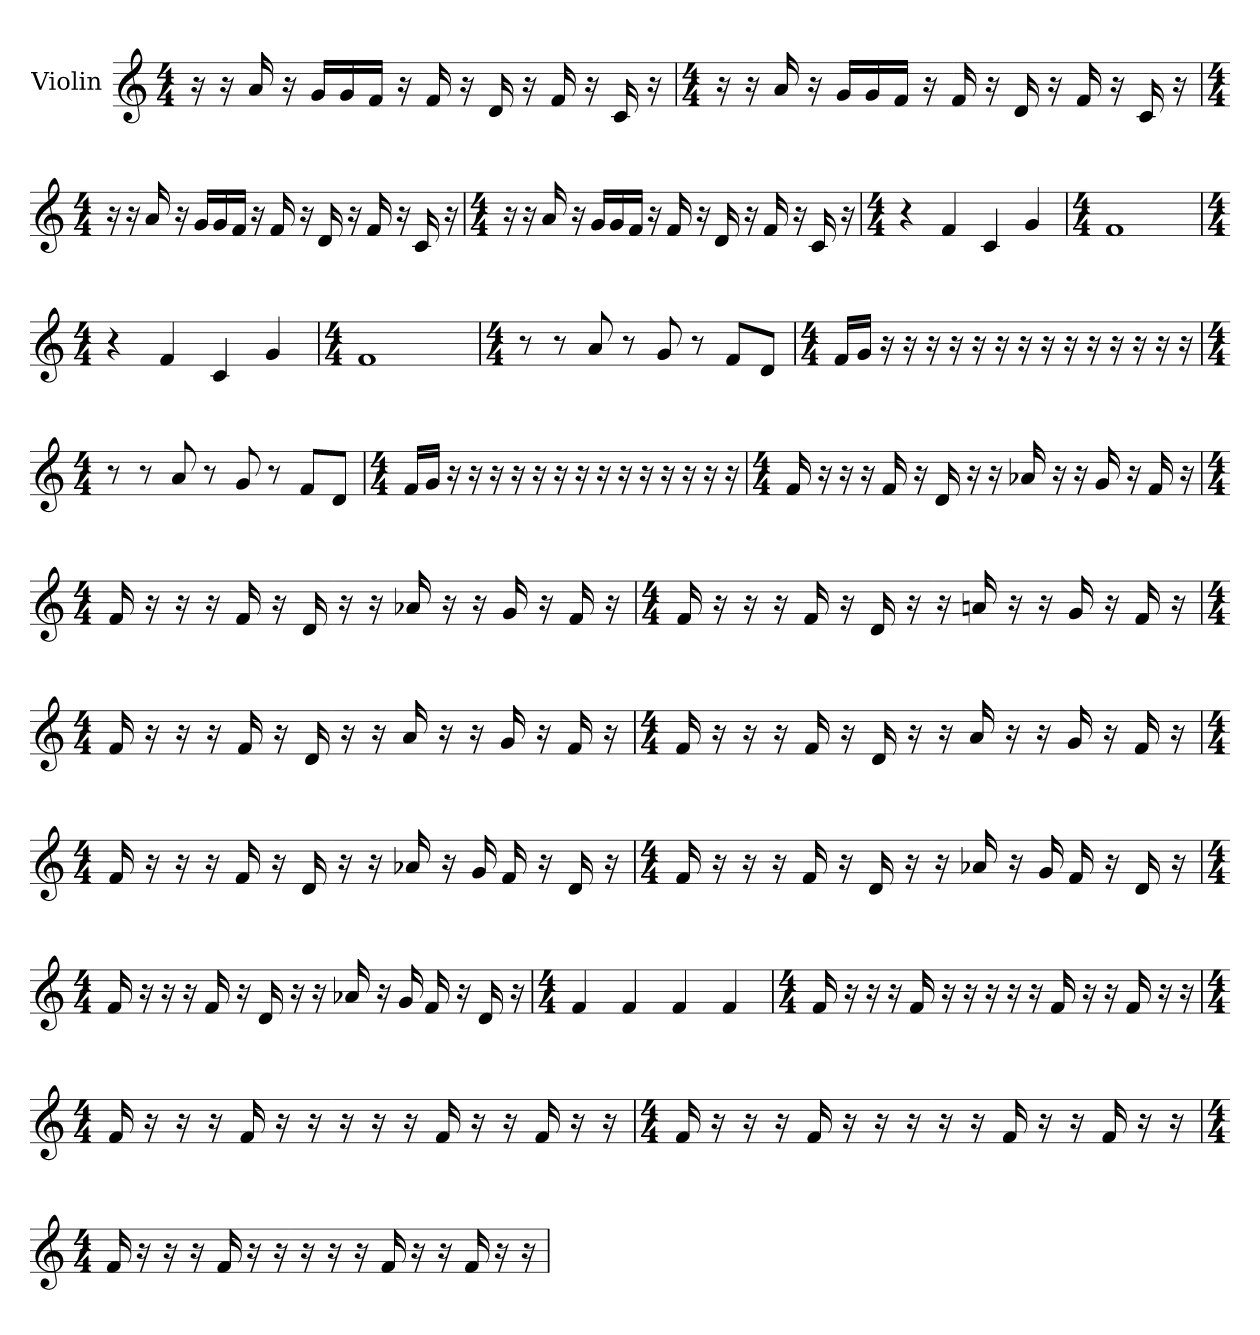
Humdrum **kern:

**kern
*part1
*staff1
*I"Violin
*I'Vln
*M4/4
=
16r
16r
16a
16r
16gLL
16g
16fJJ
16r
16f
16r
16d
16r
16f
16r
16c
16r
=
*M4/4
16r
16r
16a
16r
16gLL
16g
16fJJ
16r
16f
16r
16d
16r
16f
16r
16c
16r
=
*M4/4
16r
16r
16a
16r
16gLL
16g
16fJJ
16r
16f
16r
16d
16r
16f
16r
16c
16r
=
*M4/4
16r
16r
16a
16r
16gLL
16g
16fJJ
16r
16f
16r
16d
16r
16f
16r
16c
16r
=
*M4/4
4r
4f
4c
4g
=
*M4/4
1f
=
*M4/4
4r
4f
4c
4g
=
*M4/4
1f
=
*M4/4
8r
8r
8a
8r
8g
8r
8fL
8dJ
=
*M4/4
16fLL
16gJJ
16r
16r
16r
16r
16r
16r
16r
16r
16r
16r
16r
16r
16r
16r
=
*M4/4
8r
8r
8a
8r
8g
8r
8fL
8dJ
=
*M4/4
16fLL
16gJJ
16r
16r
16r
16r
16r
16r
16r
16r
16r
16r
16r
16r
16r
16r
=
*M4/4
16f
16r
16r
16r
16f
16r
16d
16r
16r
16a-X
16r
16r
16g
16r
16f
16r
=
*M4/4
16f
16r
16r
16r
16f
16r
16d
16r
16r
16a-X
16r
16r
16g
16r
16f
16r
=
*M4/4
16f
16r
16r
16r
16f
16r
16d
16r
16r
16an
16r
16r
16g
16r
16f
16r
=
*M4/4
16f
16r
16r
16r
16f
16r
16d
16r
16r
16a
16r
16r
16g
16r
16f
16r
=
*M4/4
16f
16r
16r
16r
16f
16r
16d
16r
16r
16a
16r
16r
16g
16r
16f
16r
=
*M4/4
16f
16r
16r
16r
16f
16r
16d
16r
16r
16a-X
16r
16g
16f
16r
16d
16r
=
*M4/4
16f
16r
16r
16r
16f
16r
16d
16r
16r
16a-X
16r
16g
16f
16r
16d
16r
=
*M4/4
16f
16r
16r
16r
16f
16r
16d
16r
16r
16a-X
16r
16g
16f
16r
16d
16r
=
*M4/4
4f
4f
4f
4f
=
*M4/4
16f
16r
16r
16r
16f
16r
16r
16r
16r
16r
16f
16r
16r
16f
16r
16r
=
*M4/4
16f
16r
16r
16r
16f
16r
16r
16r
16r
16r
16f
16r
16r
16f
16r
16r
=
*M4/4
16f
16r
16r
16r
16f
16r
16r
16r
16r
16r
16f
16r
16r
16f
16r
16r
=
*M4/4
16f
16r
16r
16r
16f
16r
16r
16r
16r
16r
16f
16r
16r
16f
16r
16r
=
*-
